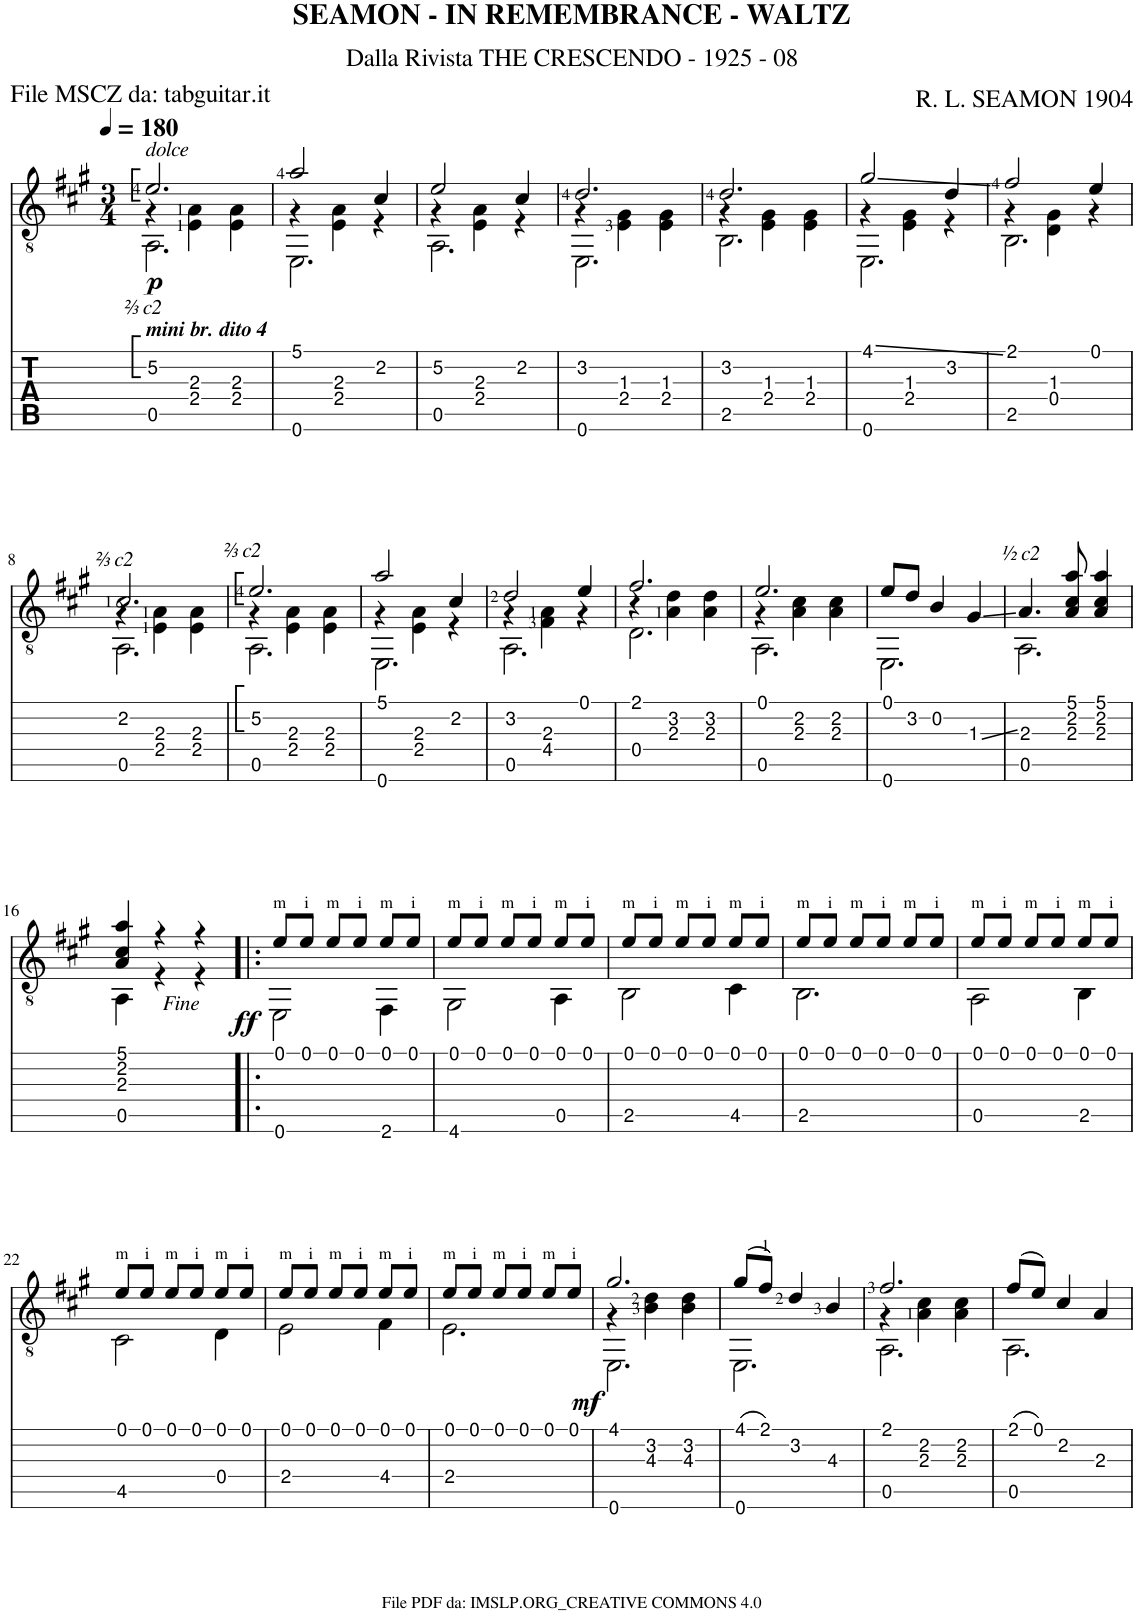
**kern	**kern	**dynam
*part1	*part1	*part1
*staff2	*staff1	*staff1/2
*I"Guitar	*	*
*I'Guit.	*	*
*stria6	*	*
*	*clefGv2	*
*k[f#c#g#]	*k[f#c#g#]	*
*M3/4	*M3/4	*
*MM180	*MM180	*
=1	=1	=1
*^	*^	*
*	*^	*	*^	*
!	!	!	!LO:TX:a:i:t=dolce	!	!	!
!LO:TX:a:Bi:t=mini br. dito 4	!	!	!	!	!	!
!LO:TX:a:i:t=⅔ c2	!	!	!	!	!	!
!	!	!	!	!	!	!LO:DY:b
2.e::	4r	2.AA	2.e::/	4r	2.AA\	p
.	4E 4A	.	.	4E\ 4A\	.	.
.	4E 4A	.	.	4E\ 4A\	.	.
=2	=2	=2	=2	=2	=2	=2
2a	4r	2.EE	2a/	4r	2.EE\	.
.	4E 4A	.	.	4E\ 4A\	.	.
4c#	4r	.	4c#/	4r	.	.
=3	=3	=3	=3	=3	=3	=3
2e	4r	2.AA	2e/	4r	2.AA\	.
.	4E 4A	.	.	4E\ 4A\	.	.
4c#	4r	.	4c#/	4r	.	.
=4	=4	=4	=4	=4	=4	=4
2.d	4r	2.EE	2.d/	4r	2.EE\	.
.	4E 4G#	.	.	4E\ 4G#\	.	.
.	4E 4G#	.	.	4E\ 4G#\	.	.
=5	=5	=5	=5	=5	=5	=5
2.d	4r	2.BB	2.d/	4r	2.BB\	.
.	4E 4G#	.	.	4E\ 4G#\	.	.
.	4E 4G#	.	.	4E\ 4G#\	.	.
=6	=6	=6	=6	=6	=6	=6
2g#	4r	2.EE	2g#/	4r	2.EE\	.
.	4E 4G#	.	.	4E\ 4G#\	.	.
4d	4r	.	4d/	4r	.	.
=7	=7	=7	=7	=7	=7	=7
2f#	4r	2.BB	2f#/	4r	2.BB\	.
.	4D 4G#	.	.	4D\ 4G#\	.	.
4e	4r	.	4e/	4r	.	.
!!LO:LB:g=z	!!	!!
=8	=8	=8	=8	=8	=8	=8
!	!	!	!LO:TX:a:i:t=⅔ c2	!	!	!
2.c#	4r	2.AA	2.c#/	4r	2.AA\	.
.	4E 4A	.	.	4E\ 4A\	.	.
.	4E 4A	.	.	4E\ 4A\	.	.
=9	=9	=9	=9	=9	=9	=9
!	!	!	!LO:TX:a:i:t=⅔ c2	!	!	!
2.e::	4r	2.AA	2.e::/	4r	2.AA\	.
.	4E 4A	.	.	4E\ 4A\	.	.
.	4E 4A	.	.	4E\ 4A\	.	.
=10	=10	=10	=10	=10	=10	=10
2a	4r	2.EE	2a/	4r	2.EE\	.
.	4E 4A	.	.	4E\ 4A\	.	.
4c#	4r	.	4c#/	4r	.	.
=11	=11	=11	=11	=11	=11	=11
2d	4r	2.AA	2d/	4r	2.AA\	.
.	4F# 4A	.	.	4F#\ 4A\	.	.
4e	4r	.	4e/	4r	.	.
=12	=12	=12	=12	=12	=12	=12
2.f#	4r	2.D	2.f#/	4r	2.D\	.
.	4A 4d	.	.	4A\ 4d\	.	.
.	4A 4d	.	.	4A\ 4d\	.	.
=13	=13	=13	=13	=13	=13	=13
2.e	4r	2.AA	2.e/	4r	2.AA\	.
.	4A 4c#	.	.	4A\ 4c#\	.	.
.	4A 4c#	.	.	4A\ 4c#\	.	.
*	*v	*v	*	*	*	*
*	*	*	*v	*v	*
=14	=14	=14	=14	=14
8eL	2.EE	8e/L	2.EE\	.
8dJ	.	8d/J	.	.
4B	.	4B/	.	.
4G#	.	4G#/	.	.
=15	=15	=15	=15	=15
!	!	!LO:TX:a:i:t=½ c2	!	!
4.A	2.AA	4.A/	2.AA\	.
8A 8c# 8a	.	8A/ 8c#/ 8a/	.	.
4A 4c# 4a	.	4A/ 4c#/ 4a/	.	.
!!LO:LB:g=z	!!
=16	=16	=16	=16	=16
4A 4c# 4a	4AA	4A/ 4c#/ 4a/	4AA\	.
4r	4r	4r	4r	.
4r	4r	4r	4r	.
=17!|:	=17!|:	=17!|:	=17!|:	=17!|:
!	!	!	!	!LO:DY:b
8eL	2EE	8e/L	2EE\	ff
8eJ	.	8e/J	.	.
8eL	.	8e/L	.	.
8eJ	.	8e/J	.	.
8eL	4FF#	8e/L	4FF#\	.
8eJ	.	8e/J	.	.
=18	=18	=18	=18	=18
8eL	2GG#	8e/L	2GG#\	.
8eJ	.	8e/J	.	.
8eL	.	8e/L	.	.
8eJ	.	8e/J	.	.
8eL	4AA	8e/L	4AA\	.
8eJ	.	8e/J	.	.
=19	=19	=19	=19	=19
8eL	2BB	8e/L	2BB\	.
8eJ	.	8e/J	.	.
8eL	.	8e/L	.	.
8eJ	.	8e/J	.	.
8eL	4C#	8e/L	4C#\	.
8eJ	.	8e/J	.	.
=20	=20	=20	=20	=20
8eL	2.BB	8e/L	2.BB\	.
8eJ	.	8e/J	.	.
8eL	.	8e/L	.	.
8eJ	.	8e/J	.	.
8eL	.	8e/L	.	.
8eJ	.	8e/J	.	.
=21	=21	=21	=21	=21
8eL	2AA	8e/L	2AA\	.
8eJ	.	8e/J	.	.
8eL	.	8e/L	.	.
8eJ	.	8e/J	.	.
8eL	4BB	8e/L	4BB\	.
8eJ	.	8e/J	.	.
!!LO:LB:g=z	!!
=22	=22	=22	=22	=22
8eL	2C#	8e/L	2C#\	.
8eJ	.	8e/J	.	.
8eL	.	8e/L	.	.
8eJ	.	8e/J	.	.
8eL	4D	8e/L	4D\	.
8eJ	.	8e/J	.	.
=23	=23	=23	=23	=23
8eL	2E	8e/L	2E\	.
8eJ	.	8e/J	.	.
8eL	.	8e/L	.	.
8eJ	.	8e/J	.	.
8eL	4F#	8e/L	4F#\	.
8eJ	.	8e/J	.	.
=24	=24	=24	=24	=24
8eL	2.E	8e/L	2.E\	.
8eJ	.	8e/J	.	.
8eL	.	8e/L	.	.
8eJ	.	8e/J	.	.
8eL	.	8e/L	.	.
!	!	!	!	!LO:DY:b
8eJ	.	8e/J	.	mf
=25	=25	=25	=25	=25
*	*^	*	*^	*
2.g#	4r	2.EE	2.g#/	4r	2.EE\	.
.	4B 4d	.	.	4B\ 4d\	.	.
.	4B 4d	.	.	4B\ 4d\	.	.
*	*v	*v	*	*	*	*
*	*	*	*v	*v	*
=26	=26	=26	=26	=26
8g#L	2.EE	(8g#/L	2.EE\	.
8f#J	.	8f#/J)	.	.
4d	.	4d/	.	.
4B	.	4B/	.	.
=27	=27	=27	=27	=27
*	*^	*	*^	*
2.f#	4r	2.AA	2.f#/	4r	2.AA\	.
.	4A 4c#	.	.	4A\ 4c#\	.	.
.	4A 4c#	.	.	4A\ 4c#\	.	.
*	*v	*v	*	*	*	*
*	*	*	*v	*v	*
=28	=28	=28	=28	=28
8f#L	2.AA	(8f#/L	2.AA\	.
8eJ	.	8e/J)	.	.
4c#	.	4c#/	.	.
4A	.	4A/	.	.
*v	*v	*	*	*
*	*v	*v	*
=	=	=
*-	*-	*-
